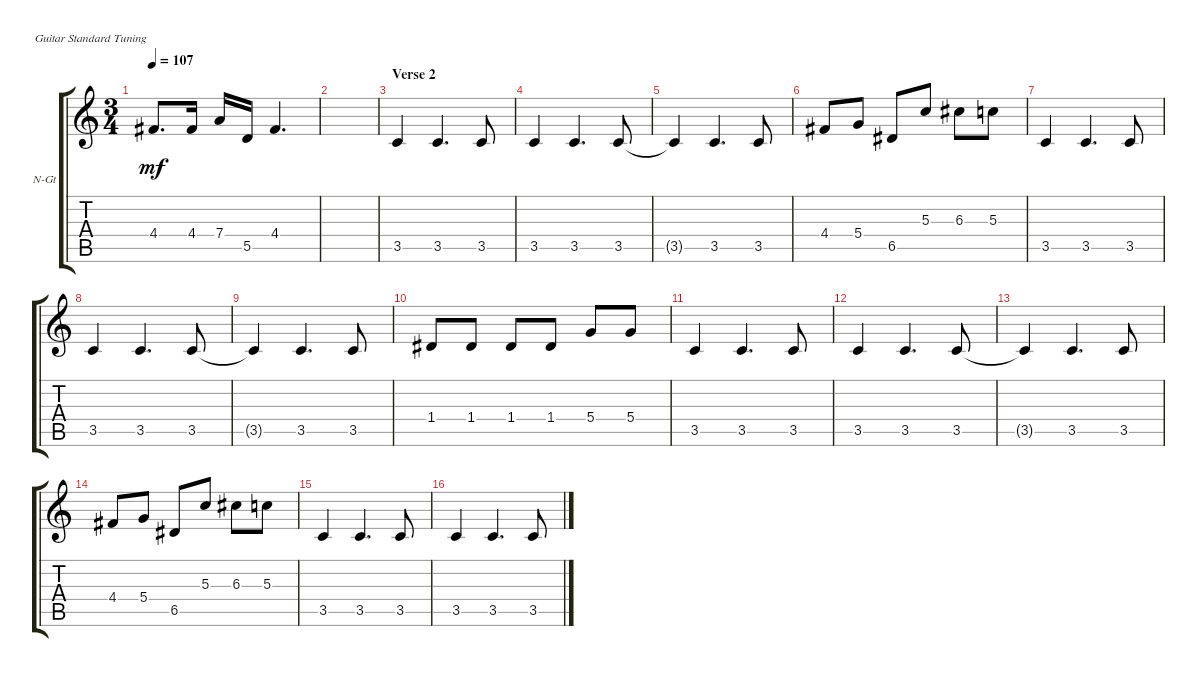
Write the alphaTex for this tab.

\defaultSystemsLayout 4
\bracketExtendMode groupsimilarinstruments
\firstSystemTrackNameOrientation horizontal
\otherSystemsTrackNameOrientation horizontal
\track ("Nylon Guitar" "N-Gt") {instrument acousticguitarnylon}
\staff {score tabs}
\tuning (E4 B3 G3 D3 A2 E2)
\ts (3 4)
\tempo 107
\clef g2
\ks c
4.4.8{d dy mf} 4.4.16 7.4.16 5.5.16 4.4.4{d} |
|
\section ("" "Verse 2")
3.5.4 3.5.4{d} 3.5.8 |
3.5.4 3.5.4{d} 3.5.8 |
3.5{t}.4 3.5.4{d} 3.5.8 |
4.4.8 5.4.8 6.5.8 5.3.8 6.3.8 5.3.8 |
3.5.4 3.5.4{d} 3.5.8 |
3.5.4 3.5.4{d} 3.5.8 |
3.5{t}.4 3.5.4{d} 3.5.8 |
1.4.8 1.4.8 1.4.8 1.4.8 5.4.8 5.4.8 |
3.5.4 3.5.4{d} 3.5.8 |
3.5.4 3.5.4{d} 3.5.8 |
3.5{t}.4 3.5.4{d} 3.5.8 |
4.4.8 5.4.8 6.5.8 5.3.8 6.3.8 5.3.8 |
3.5.4 3.5.4{d} 3.5.8 |
3.5.4 3.5.4{d} 3.5.8
